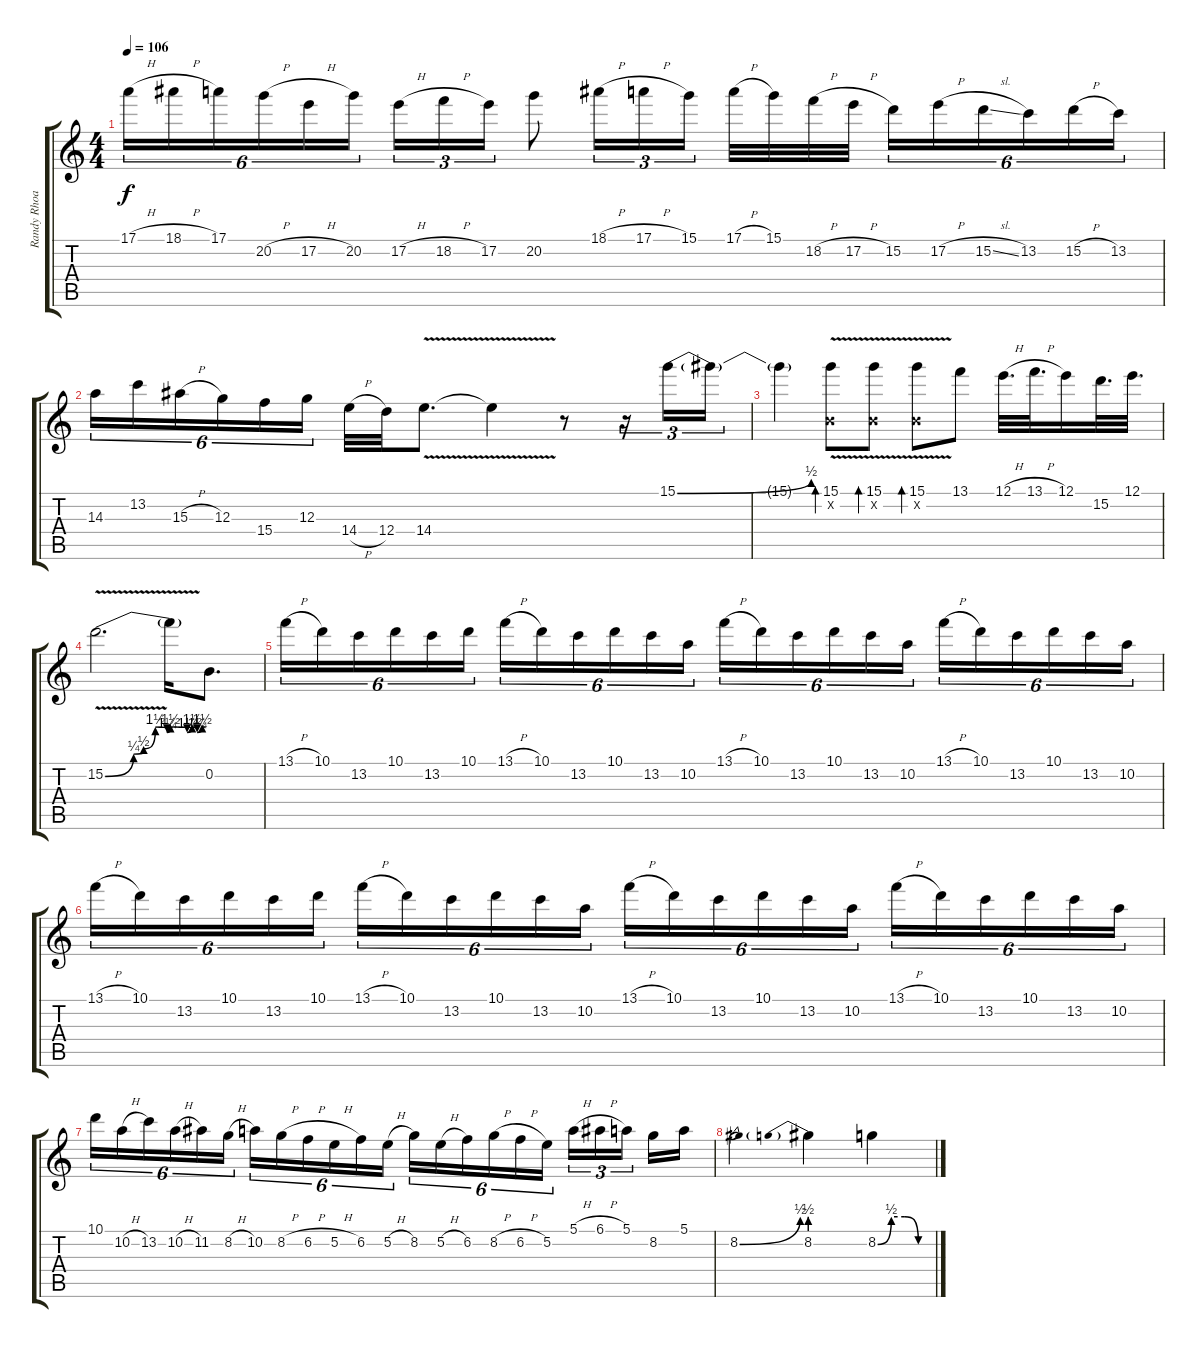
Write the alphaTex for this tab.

\track ("Randy Rhoads (Solo)" "Randy Rhoa") {instrument overdrivenguitar}
\staff {score tabs}
\tuning (E4 B3 G3 D3 A2 E2) {hide}
\ts (4 4)
\tempo 106
\clef g2
\ks c
17.1{h}.16{tu (6 4) dy f} 18.1{h}.16{tu (6 4)} 17.1.16{tu (6 4)} 20.2{h}.16{tu (6 4)} 17.2{h}.16{tu (6 4)} 20.2.16{tu (6 4)} 17.2{h}.16{tu (3 2)} 18.2{h}.16{tu (3 2)} 17.2.16{tu (3 2)} 20.2.8 18.1{h}.16{tu (3 2)} 17.1{h}.16{tu (3 2)} 15.1.16{tu (3 2) beam splitsecondary} 17.1{h}.32 15.1.32 18.2{h}.32 17.2{h}.32 15.2.16{tu (6 4)} 17.2{h}.16{tu (6 4)} 15.2{sl}.16{tu (6 4)} 13.2.16{tu (6 4)} 15.2{h}.16{tu (6 4)} 13.2.16{tu (6 4)} |
14.3.16{tu (6 4)} 13.2.16{tu (6 4)} 15.3{h}.16{tu (6 4)} 12.3.16{tu (6 4)} 15.4.16{tu (6 4)} 12.3.16{tu (6 4)} 14.4{h}.32 12.4.32 14.4{v}.8{d} 14.4{t}.4 r.8 r.16{tu (3 2)} 15.1{be (bend 0 0 60 2)}.16{tu (3 2)} 15.1{t}.16{tu (3 2)} |
15.1{t}.4 (15.1{v} 0.2{v x}).8{bd 240} (15.1{v} 0.2{v x}).8{bd 240} (15.1{v} 0.2{v x}).8{bd 240} 13.1.8 12.1{h}.32{d} 13.1{h}.32{d} 12.1.16 15.2.32{d} 12.1.32{d} |
15.2{be (custom 0 0 17 1 23 2 30 6 34 6 37 5 39 6 41 6 45 6 47 6 49 5 52 6 55 5 58 6 60 6) v}.2{d} 15.2{t}.16 0.2.8{d} |
13.1{h}.16{tu (6 4)} 10.1.16{tu (6 4)} 13.2.16{tu (6 4)} 10.1.16{tu (6 4)} 13.2.16{tu (6 4)} 10.1.16{tu (6 4)} 13.1{h}.16{tu (6 4)} 10.1.16{tu (6 4)} 13.2.16{tu (6 4)} 10.1.16{tu (6 4)} 13.2.16{tu (6 4)} 10.2.16{tu (6 4)} 13.1{h}.16{tu (6 4)} 10.1.16{tu (6 4)} 13.2.16{tu (6 4)} 10.1.16{tu (6 4)} 13.2.16{tu (6 4)} 10.2.16{tu (6 4)} 13.1{h}.16{tu (6 4)} 10.1.16{tu (6 4)} 13.2.16{tu (6 4)} 10.1.16{tu (6 4)} 13.2.16{tu (6 4)} 10.2.16{tu (6 4)} |
13.1{h}.16{tu (6 4)} 10.1.16{tu (6 4)} 13.2.16{tu (6 4)} 10.1.16{tu (6 4)} 13.2.16{tu (6 4)} 10.1.16{tu (6 4)} 13.1{h}.16{tu (6 4)} 10.1.16{tu (6 4)} 13.2.16{tu (6 4)} 10.1.16{tu (6 4)} 13.2.16{tu (6 4)} 10.2.16{tu (6 4)} 13.1{h}.16{tu (6 4)} 10.1.16{tu (6 4)} 13.2.16{tu (6 4)} 10.1.16{tu (6 4)} 13.2.16{tu (6 4)} 10.2.16{tu (6 4)} 13.1{h}.16{tu (6 4)} 10.1.16{tu (6 4)} 13.2.16{tu (6 4)} 10.1.16{tu (6 4)} 13.2.16{tu (6 4)} 10.2.16{tu (6 4)} |
10.1.16{tu (6 4)} 10.2{h}.16{tu (6 4)} 13.2.16{tu (6 4)} 10.2{h}.16{tu (6 4)} 11.2.16{tu (6 4)} 8.2{h}.16{tu (6 4)} 10.2.16{tu (6 4)} 8.2{h}.16{tu (6 4)} 6.2{h}.16{tu (6 4)} 5.2{h}.16{tu (6 4)} 6.2.16{tu (6 4)} 5.2{h}.16{tu (6 4)} 8.2.16{tu (6 4)} 5.2{h}.16{tu (6 4)} 6.2.16{tu (6 4)} 8.2{h}.16{tu (6 4)} 6.2{h}.16{tu (6 4)} 5.2.16{tu (6 4)} 5.1{h}.16{tu (3 2)} 6.1{h}.16{tu (3 2)} 5.1.16{tu (3 2) beam splitsecondary} 8.2.16 5.1.16 |
8.2{be (bend 0 0 60 2)}.2 8.2{be (prebend 0 2 60 2)}.4 8.2{be (custom 0 0 15 2 30 2 45 0 60 0)}.4
